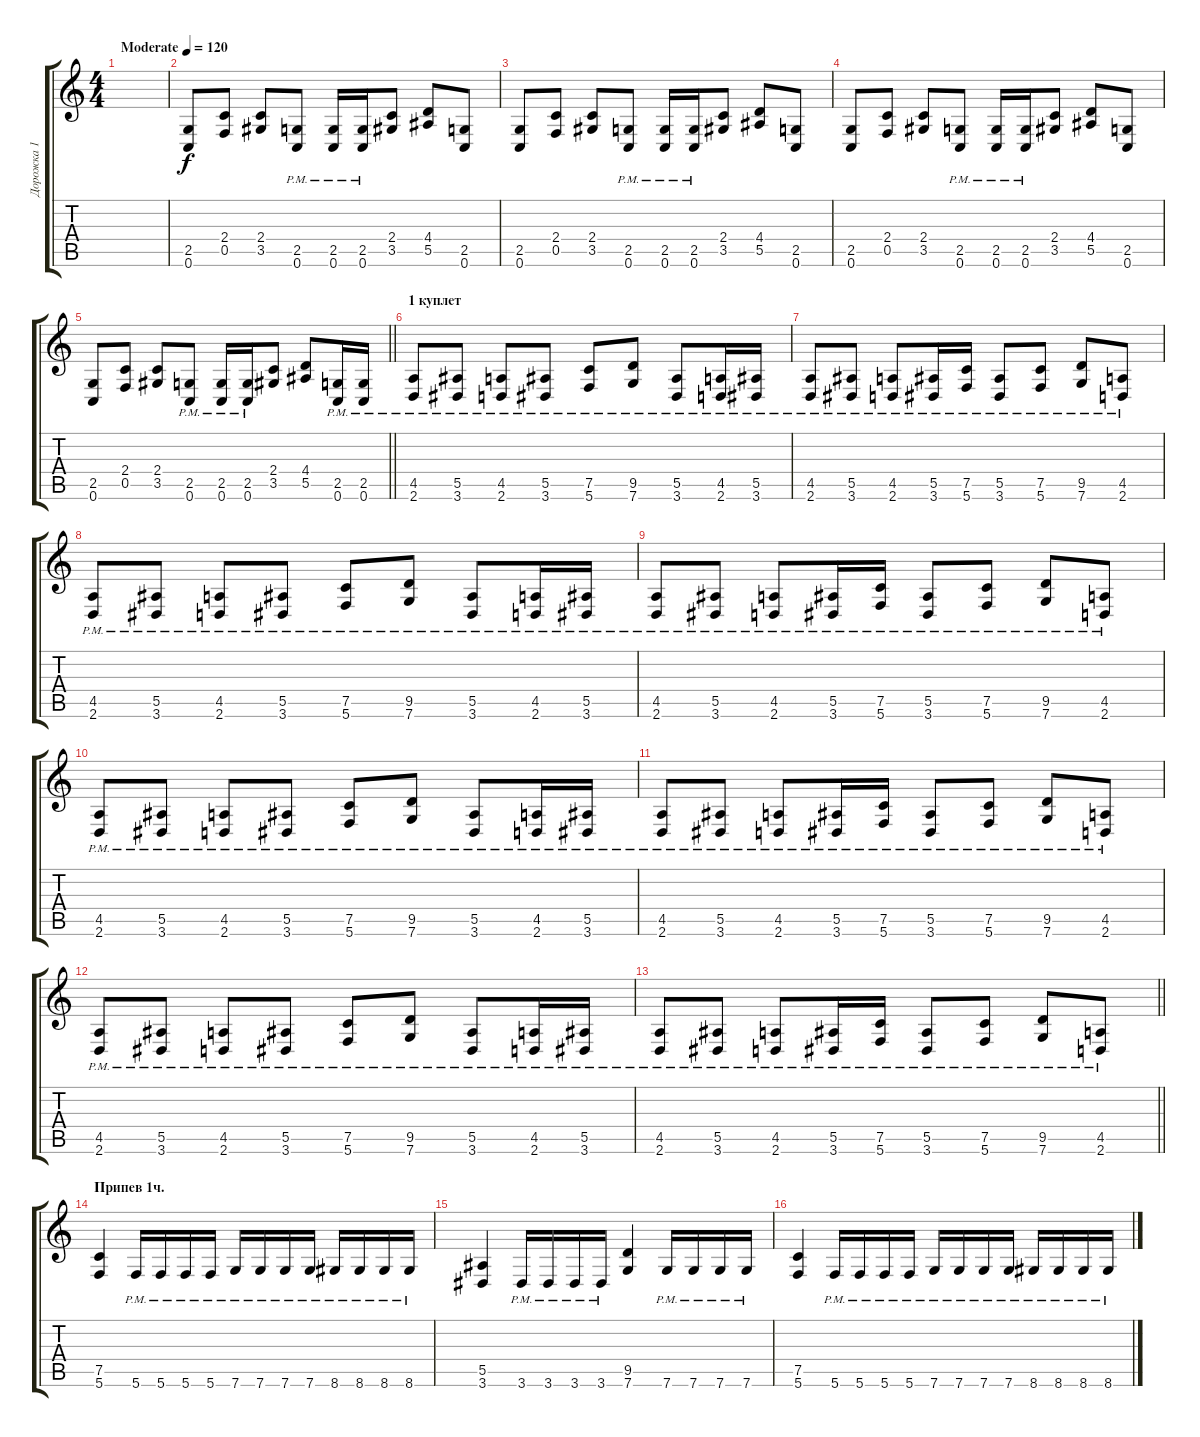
\track ("Дорожка 1" "Дорожка 1") {instrument distortionguitar}
\staff {score tabs}
\tuning (C4 G3 Eb3 Bb2 F2 C2) {hide}
\ts (4 4)
\tempo (120 "Moderate")
\clef g2
\ks c
|
(2.5 0.6).8 (2.4 0.5).8 (2.4 3.5).8 (2.5{pm} 0.6{pm}).8 (2.5{pm} 0.6{pm}).16 (2.5{pm} 0.6{pm}).16 (2.4 3.5).8 (4.4 5.5).8 (2.5 0.6).8 |
(2.5 0.6).8 (2.4 0.5).8 (2.4 3.5).8 (2.5{pm} 0.6{pm}).8 (2.5{pm} 0.6{pm}).16 (2.5{pm} 0.6{pm}).16 (2.4 3.5).8 (4.4 5.5).8 (2.5 0.6).8 |
(2.5 0.6).8 (2.4 0.5).8 (2.4 3.5).8 (2.5{pm} 0.6{pm}).8 (2.5{pm} 0.6{pm}).16 (2.5{pm} 0.6{pm}).16 (2.4 3.5).8 (4.4 5.5).8 (2.5 0.6).8 |
\barLineRight lightlight
(2.5 0.6).8 (2.4 0.5).8 (2.4 3.5).8 (2.5{pm} 0.6{pm}).8 (2.5{pm} 0.6{pm}).16 (2.5{pm} 0.6{pm}).16 (2.4 3.5).8 (4.4 5.5).8 (2.5{pm} 0.6{pm}).16 (2.5{pm} 0.6{pm}).16 |
\section ("" "1 куплет")
(4.5{pm} 2.6{pm}).8 (5.5{pm} 3.6{pm}).8 (4.5{pm} 2.6{pm}).8 (5.5{pm} 3.6{pm}).8 (7.5{pm} 5.6{pm}).8 (9.5{pm} 7.6{pm}).8 (5.5{pm} 3.6{pm}).8 (4.5{pm} 2.6{pm}).16 (5.5 3.6{pm}).16 |
(4.5{pm} 2.6{pm}).8 (5.5{pm} 3.6{pm}).8 (4.5{pm} 2.6{pm}).8 (5.5{pm} 3.6{pm}).16 (7.5{pm} 5.6{pm}).16 (5.5{pm} 3.6{pm}).8 (7.5{pm} 5.6{pm}).8 (9.5{pm} 7.6{pm}).8 (4.5{pm} 2.6{pm}).8 |
(4.5{pm} 2.6{pm}).8 (5.5{pm} 3.6{pm}).8 (4.5{pm} 2.6{pm}).8 (5.5{pm} 3.6{pm}).8 (7.5{pm} 5.6{pm}).8 (9.5{pm} 7.6{pm}).8 (5.5{pm} 3.6{pm}).8 (4.5{pm} 2.6{pm}).16 (5.5 3.6{pm}).16 |
(4.5{pm} 2.6{pm}).8 (5.5{pm} 3.6{pm}).8 (4.5{pm} 2.6{pm}).8 (5.5{pm} 3.6{pm}).16 (7.5{pm} 5.6{pm}).16 (5.5{pm} 3.6{pm}).8 (7.5{pm} 5.6{pm}).8 (9.5{pm} 7.6{pm}).8 (4.5{pm} 2.6{pm}).8 |
(4.5{pm} 2.6{pm}).8 (5.5{pm} 3.6{pm}).8 (4.5{pm} 2.6{pm}).8 (5.5{pm} 3.6{pm}).8 (7.5{pm} 5.6{pm}).8 (9.5{pm} 7.6{pm}).8 (5.5{pm} 3.6{pm}).8 (4.5{pm} 2.6{pm}).16 (5.5 3.6{pm}).16 |
(4.5{pm} 2.6{pm}).8 (5.5{pm} 3.6{pm}).8 (4.5{pm} 2.6{pm}).8 (5.5{pm} 3.6{pm}).16 (7.5{pm} 5.6{pm}).16 (5.5{pm} 3.6{pm}).8 (7.5{pm} 5.6{pm}).8 (9.5{pm} 7.6{pm}).8 (4.5{pm} 2.6{pm}).8 |
(4.5{pm} 2.6{pm}).8 (5.5{pm} 3.6{pm}).8 (4.5{pm} 2.6{pm}).8 (5.5{pm} 3.6{pm}).8 (7.5{pm} 5.6{pm}).8 (9.5{pm} 7.6{pm}).8 (5.5{pm} 3.6{pm}).8 (4.5{pm} 2.6{pm}).16 (5.5 3.6{pm}).16 |
\barLineRight lightlight
(4.5{pm} 2.6{pm}).8 (5.5{pm} 3.6{pm}).8 (4.5{pm} 2.6{pm}).8 (5.5{pm} 3.6{pm}).16 (7.5{pm} 5.6{pm}).16 (5.5{pm} 3.6{pm}).8 (7.5{pm} 5.6{pm}).8 (9.5{pm} 7.6{pm}).8 (4.5{pm} 2.6{pm}).8 |
\section ("" "Припев 1ч.")
(7.5 5.6).4 5.6{pm}.16 5.6{pm}.16 5.6{pm}.16 5.6{pm}.16 7.6{pm}.16 7.6{pm}.16 7.6{pm}.16 7.6{pm}.16 8.6{pm}.16 8.6{pm}.16 8.6{pm}.16 8.6{pm}.16 |
(5.5 3.6).4 3.6{pm}.16 3.6{pm}.16 3.6{pm}.16 3.6{pm}.16 (9.5 7.6).4 7.6{pm}.16 7.6{pm}.16 7.6{pm}.16 7.6{pm}.16 |
(7.5 5.6).4 5.6{pm}.16 5.6{pm}.16 5.6{pm}.16 5.6{pm}.16 7.6{pm}.16 7.6{pm}.16 7.6{pm}.16 7.6{pm}.16 8.6{pm}.16 8.6{pm}.16 8.6{pm}.16 8.6{pm}.16
